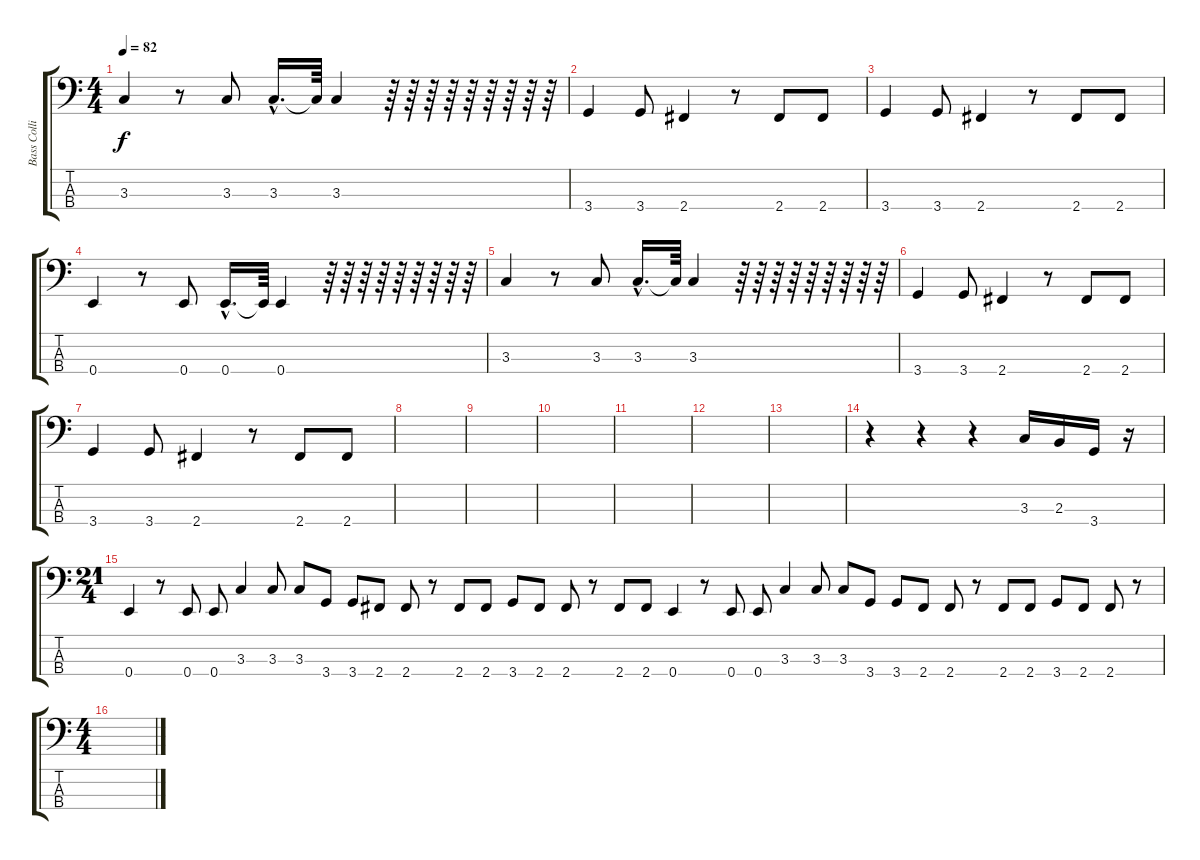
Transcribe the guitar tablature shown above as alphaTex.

\track ("Bass Collin" "Bass Colli") {instrument fretlessbass}
\staff {score tabs}
\tuning (G2 D2 A1 E1) {hide}
\ts (4 4)
\tempo 82
\clef f4
\ks c
3.3.4{dy f} r.8 3.3.8 3.3{hac}.16{d} 3.3{t}.64 3.3.4 r.64 r.64 r.64 r.64 r.64 r.64 r.64 r.64 r.64 |
3.4.4 3.4.8 2.4.4 r.8 2.4.8 2.4.8 |
3.4.4 3.4.8 2.4.4 r.8 2.4.8 2.4.8 |
0.4.4 r.8 0.4.8 0.4{hac}.16{d} 0.4{t}.64 0.4.4 r.64 r.64 r.64 r.64 r.64 r.64 r.64 r.64 r.64 |
3.3.4 r.8 3.3.8 3.3{hac}.16{d} 3.3{t}.64 3.3.4 r.64 r.64 r.64 r.64 r.64 r.64 r.64 r.64 r.64 |
3.4.4 3.4.8 2.4.4 r.8 2.4.8 2.4.8 |
3.4.4 3.4.8 2.4.4 r.8 2.4.8 2.4.8 |
|
|
|
|
|
|
r.4 r.4 r.4 3.3.16 2.3.16 3.4.16 r.16 |
\ts (21 4)
0.4.4{volume 3 instrument electricbasspick} r.8 0.4.8 0.4.8 3.3.4 3.3.8 3.3.8 3.4.8 3.4.8 2.4.8 2.4.8 r.8 2.4.8 2.4.8 3.4.8 2.4.8 2.4.8 r.8 2.4.8 2.4.8 0.4.4 r.8 0.4.8 0.4.8 3.3.4 3.3.8 3.3.8 3.4.8 3.4.8 2.4.8 2.4.8 r.8 2.4.8 2.4.8 3.4.8 2.4.8 2.4.8 r.8 |
\ts (4 4)
